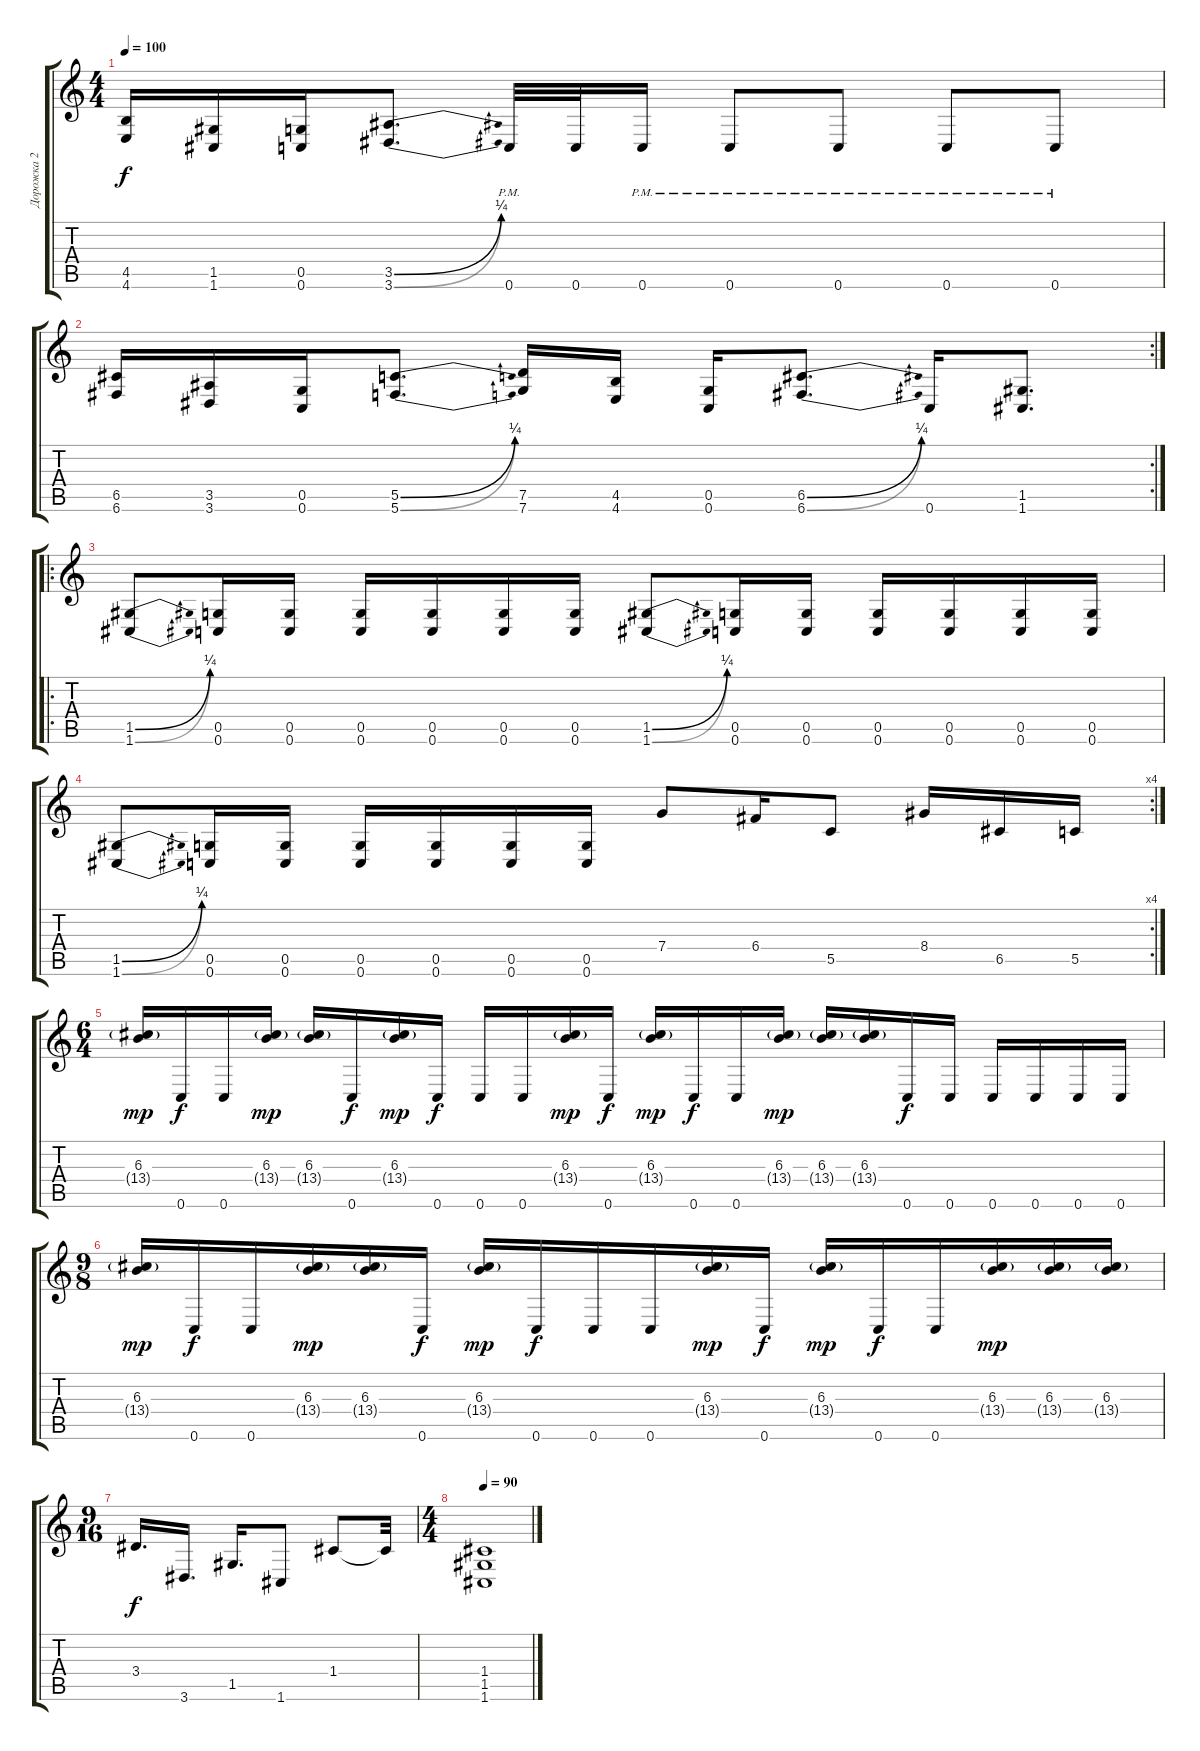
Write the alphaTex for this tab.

\track ("Дорожка 2" "Дорожка 2") {instrument overdrivenguitar}
\staff {score tabs}
\tuning (D4 A3 F3 C3 G2 C2) {hide}
\ts (4 4)
\tempo 100
\clef g2
\ks c
(4.5 4.6).16{dy f} (1.5 1.6).16 (0.5 0.6).16 (3.5{be (bend 0 0 60 1)} 3.6{be (bend 0 0 60 1)}).8{d} 0.6{pm}.32 0.6.32 0.6{pm}.16 0.6{pm}.8 0.6{pm}.8 0.6{pm}.8 0.6{pm}.8 |
\rc 2
(6.5 6.6).16 (3.5 3.6).16 (0.5 0.6).16 (5.5{be (bend 0 0 60 1)} 5.6{be (bend 0 0 60 1)}).8{d} (7.5 7.6).16 (4.5 4.6).16 (0.5 0.6).16 (6.5{be (bend 0 0 60 1)} 6.6{be (bend 0 0 60 1)}).8{d} 0.6.16 (1.5 1.6).8{d} |
\ro
(1.5{be (bend 0 0 60 1)} 1.6{be (bend 0 0 60 1)}).8 (0.5 0.6).16 (0.5 0.6).16 (0.5 0.6).16 (0.5 0.6).16 (0.5 0.6).16 (0.5 0.6).16 (1.5{be (bend 0 0 60 1)} 1.6{be (bend 0 0 60 1)}).8 (0.5 0.6).16 (0.5 0.6).16 (0.5 0.6).16 (0.5 0.6).16 (0.5 0.6).16 (0.5 0.6).16 |
\rc 4
(1.5{be (bend 0 0 60 1)} 1.6{be (bend 0 0 60 1)}).8 (0.5 0.6).16 (0.5 0.6).16 (0.5 0.6).16 (0.5 0.6).16 (0.5 0.6).16 (0.5 0.6).16 7.4.8 6.4.16 5.5.8 8.4.16 6.5.16 5.5.16 |
\ts (6 4)
(6.3 13.4{g}).16{dy mp} 0.6.16{dy f} 0.6.16 (6.3 13.4{g}).16{dy mp} (6.3 13.4{g}).16 0.6.16{dy f} (6.3 13.4{g}).16{dy mp} 0.6.16{dy f} 0.6.16 0.6.16 (6.3 13.4{g}).16{dy mp} 0.6.16{dy f} (6.3 13.4{g}).16{dy mp} 0.6.16{dy f} 0.6.16 (6.3 13.4{g}).16{dy mp} (6.3 13.4{g}).16 (6.3 13.4{g}).16 0.6.16{dy f} 0.6.16 0.6.16 0.6.16 0.6.16 0.6.16 |
\ts (9 8)
(6.3 13.4{g}).16{dy mp} 0.6.16{dy f} 0.6.16 (6.3 13.4{g}).16{dy mp} (6.3 13.4{g}).16 0.6.16{dy f} (6.3 13.4{g}).16{dy mp} 0.6.16{dy f} 0.6.16 0.6.16 (6.3 13.4{g}).16{dy mp} 0.6.16{dy f} (6.3 13.4{g}).16{dy mp} 0.6.16{dy f} 0.6.16 (6.3 13.4{g}).16{dy mp} (6.3 13.4{g}).16 (6.3 13.4{g}).16 |
\ts (9 16)
3.4.16{d dy f} 3.6.16{d} 1.5.16{d} 1.6.8 1.4.8 1.4{t}.32 |
\ts (4 4)
\tempo 90
(1.4 1.5 1.6).1
